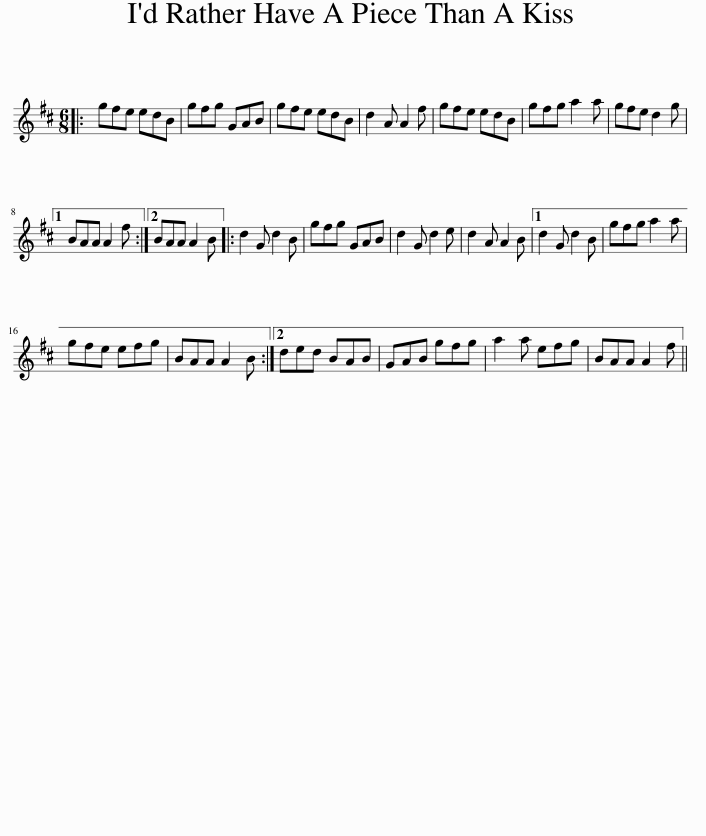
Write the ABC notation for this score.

X:1
L:1/8
M:6/8
I:linebreak $
K:D
V:1 treble
V:1
|: gfe edB | gfg GAB | gfe edB | d2 A A2 f | gfe edB | %5
 gfg a2 a | gfe d2 g |1$ BAA A2 f :|2 BAA A2 B |: d2 G d2 B | %10
 gfg GAB | d2 G d2 e | d2 A A2 B |1 d2 G d2 B | gfg a2 a |$ %15
 gfe efg | BAA A2 B :|2 ded BAB | GAB gfg | a2 a efg | %20
 BAA A2 f || %21
